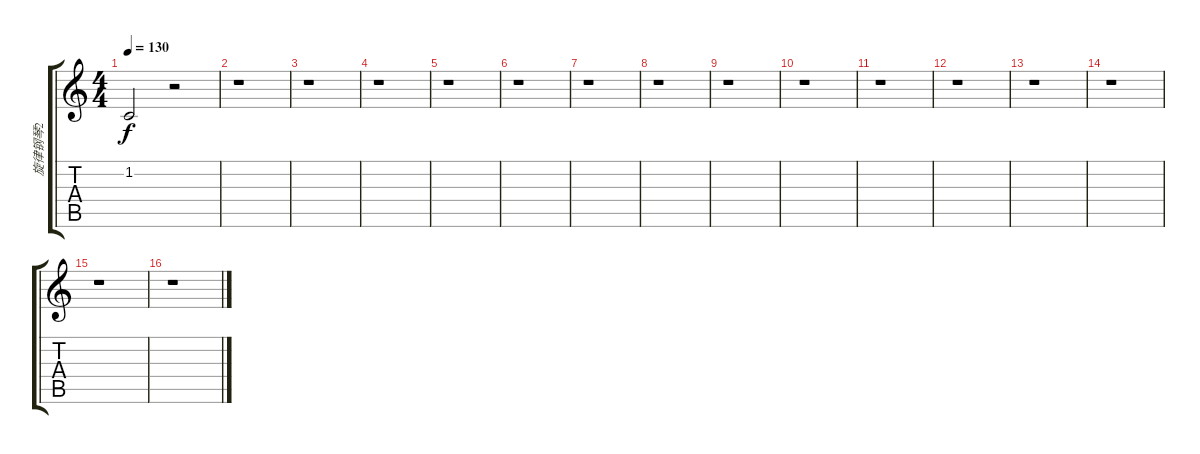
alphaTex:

\track ("旋律钢琴2" "旋律钢琴2") {instrument electricgrandpiano}
\staff {score tabs}
\tuning (E4 B3 G3 D3 A2 E2) {hide}
\ts (4 4)
\tempo 130
\clef g2
\ks c
1.2{t}.2{dy f} r.2 |
r.1 |
r.1 |
r.1 |
r.1 |
r.1 |
r.1 |
r.1 |
r.1 |
r.1 |
r.1 |
r.1 |
r.1 |
r.1 |
r.1 |
r.1
